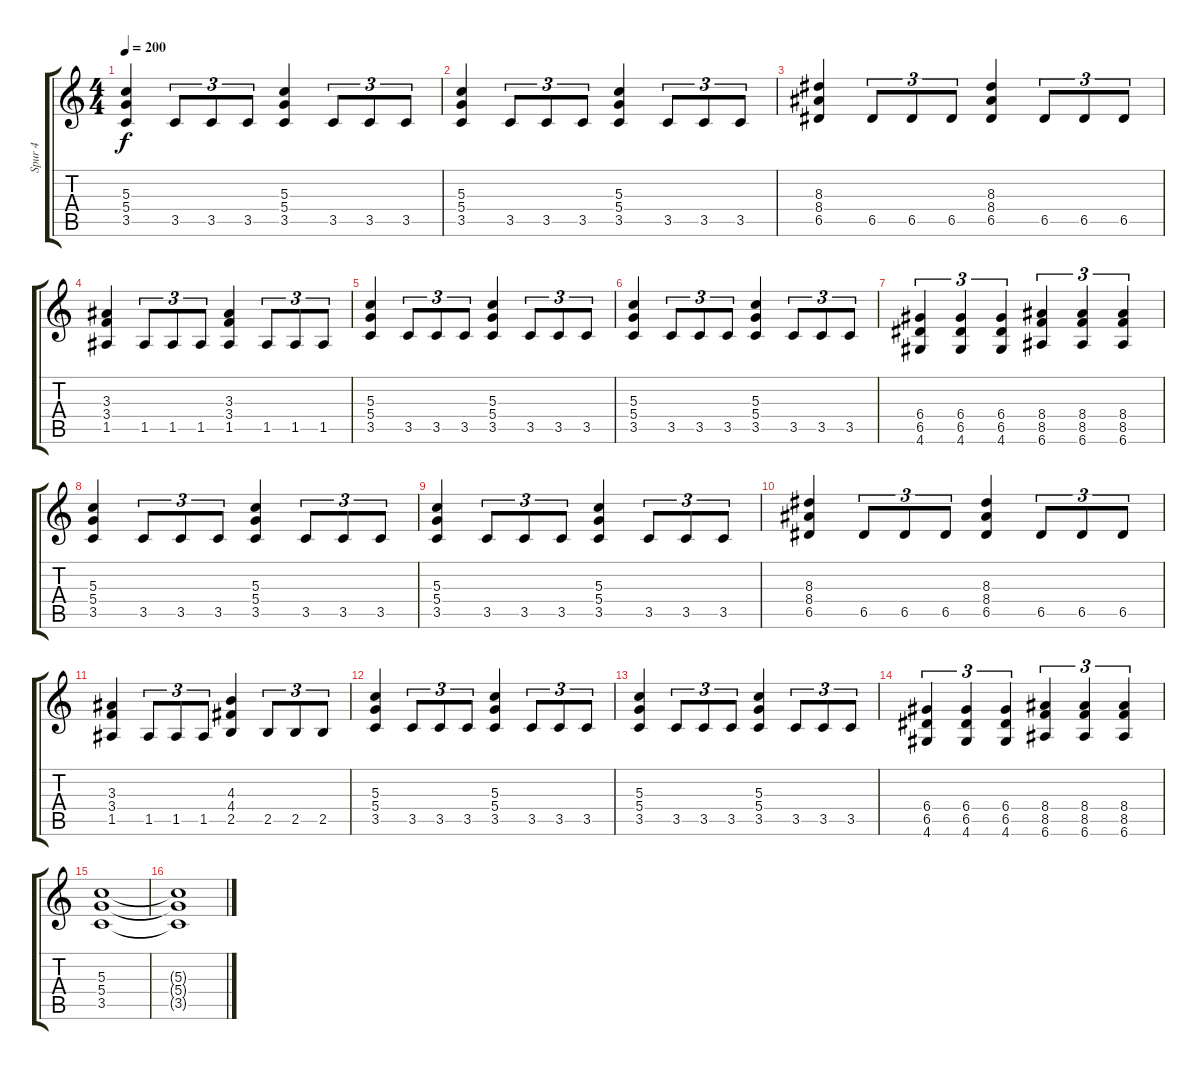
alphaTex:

\track ("Spur 4" "Spur 4") {instrument overdrivenguitar}
\staff {score tabs}
\tuning (E4 B3 G3 D3 A2 E2) {hide}
\ts (4 4)
\tempo 200
\clef g2
\ks c
(5.3 5.4 3.5).4{dy f} 3.5.8{tu (3 2)} 3.5.8{tu (3 2)} 3.5.8{tu (3 2)} (5.3 5.4 3.5).4 3.5.8{tu (3 2)} 3.5.8{tu (3 2)} 3.5.8{tu (3 2)} |
(5.3 5.4 3.5).4 3.5.8{tu (3 2)} 3.5.8{tu (3 2)} 3.5.8{tu (3 2)} (5.3 5.4 3.5).4 3.5.8{tu (3 2)} 3.5.8{tu (3 2)} 3.5.8{tu (3 2)} |
(8.3 8.4 6.5).4 6.5.8{tu (3 2)} 6.5.8{tu (3 2)} 6.5.8{tu (3 2)} (8.3 8.4 6.5).4 6.5.8{tu (3 2)} 6.5.8{tu (3 2)} 6.5.8{tu (3 2)} |
(3.3 3.4 1.5).4 1.5.8{tu (3 2)} 1.5.8{tu (3 2)} 1.5.8{tu (3 2)} (3.3 3.4 1.5).4 1.5.8{tu (3 2)} 1.5.8{tu (3 2)} 1.5.8{tu (3 2)} |
(5.3 5.4 3.5).4 3.5.8{tu (3 2)} 3.5.8{tu (3 2)} 3.5.8{tu (3 2)} (5.3 5.4 3.5).4 3.5.8{tu (3 2)} 3.5.8{tu (3 2)} 3.5.8{tu (3 2)} |
(5.3 5.4 3.5).4 3.5.8{tu (3 2)} 3.5.8{tu (3 2)} 3.5.8{tu (3 2)} (5.3 5.4 3.5).4 3.5.8{tu (3 2)} 3.5.8{tu (3 2)} 3.5.8{tu (3 2)} |
(6.4 6.5 4.6).4{tu (3 2)} (6.4 6.5 4.6).4{tu (3 2)} (6.4 6.5 4.6).4{tu (3 2)} (8.4 8.5 6.6).4{tu (3 2)} (8.4 8.5 6.6).4{tu (3 2)} (8.4 8.5 6.6).4{tu (3 2)} |
(5.3 5.4 3.5).4 3.5.8{tu (3 2)} 3.5.8{tu (3 2)} 3.5.8{tu (3 2)} (5.3 5.4 3.5).4 3.5.8{tu (3 2)} 3.5.8{tu (3 2)} 3.5.8{tu (3 2)} |
(5.3 5.4 3.5).4 3.5.8{tu (3 2)} 3.5.8{tu (3 2)} 3.5.8{tu (3 2)} (5.3 5.4 3.5).4 3.5.8{tu (3 2)} 3.5.8{tu (3 2)} 3.5.8{tu (3 2)} |
(8.3 8.4 6.5).4 6.5.8{tu (3 2)} 6.5.8{tu (3 2)} 6.5.8{tu (3 2)} (8.3 8.4 6.5).4 6.5.8{tu (3 2)} 6.5.8{tu (3 2)} 6.5.8{tu (3 2)} |
(3.3 3.4 1.5).4 1.5.8{tu (3 2)} 1.5.8{tu (3 2)} 1.5.8{tu (3 2)} (4.3 4.4 2.5).4 2.5.8{tu (3 2)} 2.5.8{tu (3 2)} 2.5.8{tu (3 2)} |
(5.3 5.4 3.5).4 3.5.8{tu (3 2)} 3.5.8{tu (3 2)} 3.5.8{tu (3 2)} (5.3 5.4 3.5).4 3.5.8{tu (3 2)} 3.5.8{tu (3 2)} 3.5.8{tu (3 2)} |
(5.3 5.4 3.5).4 3.5.8{tu (3 2)} 3.5.8{tu (3 2)} 3.5.8{tu (3 2)} (5.3 5.4 3.5).4 3.5.8{tu (3 2)} 3.5.8{tu (3 2)} 3.5.8{tu (3 2)} |
(6.4 6.5 4.6).4{tu (3 2)} (6.4 6.5 4.6).4{tu (3 2)} (6.4 6.5 4.6).4{tu (3 2)} (8.4 8.5 6.6).4{tu (3 2)} (8.4 8.5 6.6).4{tu (3 2)} (8.4 8.5 6.6).4{tu (3 2)} |
(5.3 5.4 3.5).1 |
(5.3{t} 5.4{t} 3.5{t}).1
